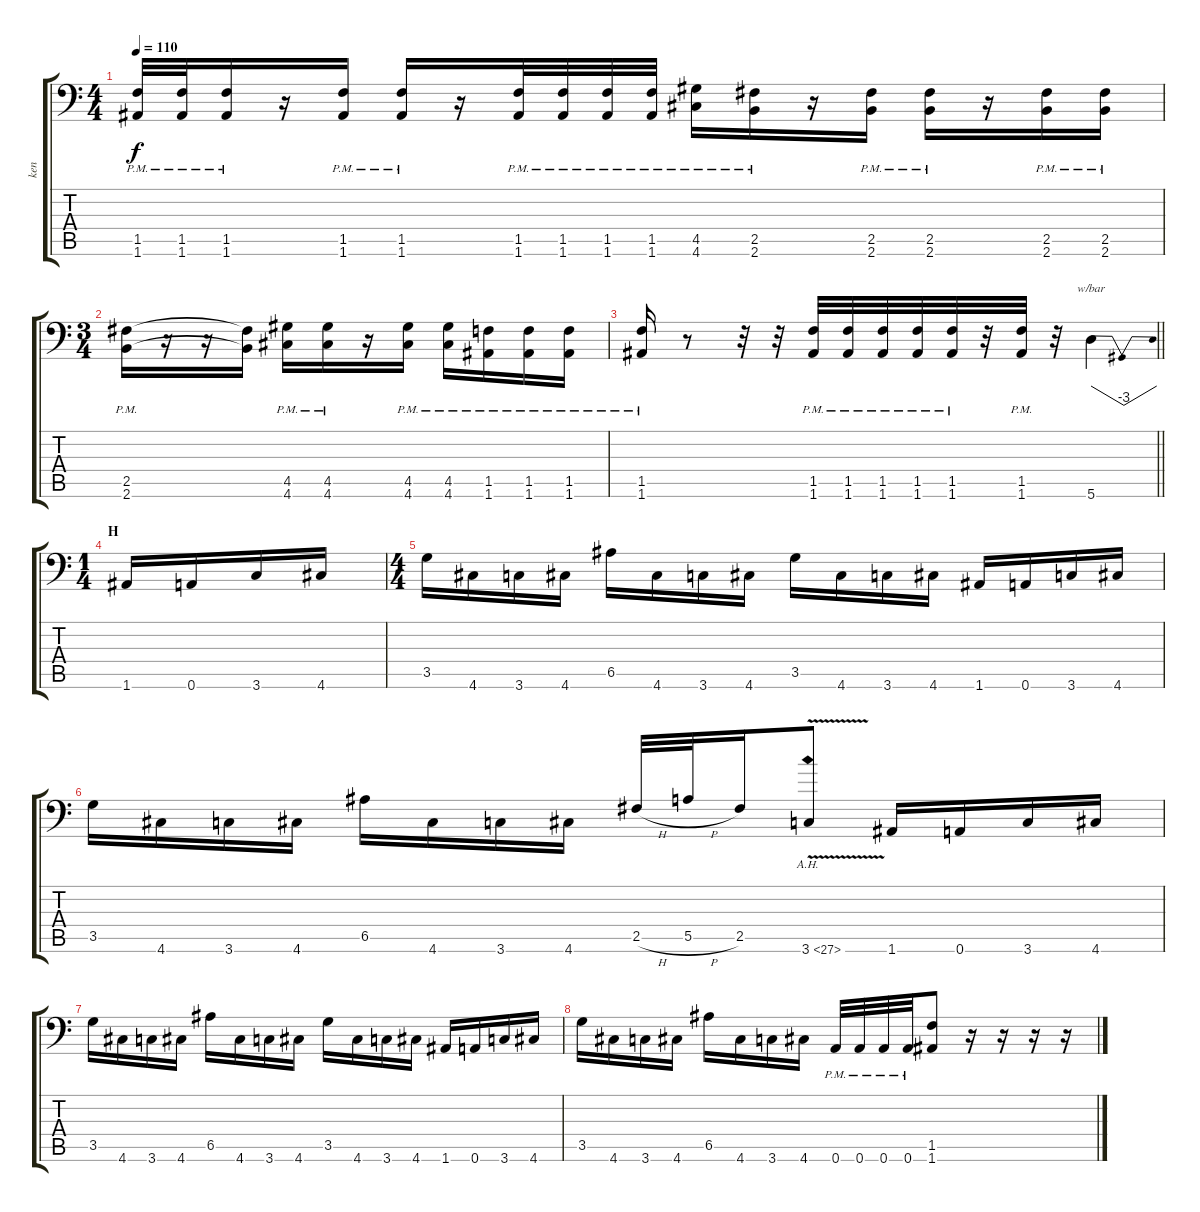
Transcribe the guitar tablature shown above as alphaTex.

\track ("ken" "ken") {instrument distortionguitar}
\staff {score tabs}
\tuning (B3 Gb3 D3 A2 E2 A1) {hide}
\ts (4 4)
\tempo 110
\clef f4
\ks c
(1.5 1.6{pm}).32{dy f} (1.5 1.6{pm}).32 (1.5 1.6{pm}).16 r.16 (1.5 1.6{pm}).16 (1.5 1.6{pm}).16 r.16 (1.5 1.6{pm}).32 (1.5 1.6{pm}).32 (1.5 1.6{pm}).32 (1.5 1.6{pm}).32 (4.5 4.6{pm}).16 (2.5 2.6{pm}).16 r.16 (2.5 2.6{pm}).16 (2.5 2.6{pm}).16 r.16 (2.5 2.6{pm}).16 (2.5 2.6{pm}).16 |
\ts (3 4)
(2.5 2.6{pm}).16 r.16 r.16 (2.5{t} 2.6{t}).16 (4.5 4.6{pm}).16 (4.5 4.6{pm}).16 r.16 (4.5 4.6{pm}).16 (4.5 4.6{pm}).16 (1.5 1.6{pm}).16 (1.5 1.6{pm}).16 (1.5 1.6{pm}).16 |
\barLineRight lightlight
(1.5 1.6{pm}).16 r.8 r.32 r.32 (1.5 1.6{pm}).32 (1.5 1.6{pm}).32 (1.5 1.6{pm}).32 (1.5 1.6{pm}).32 (1.5 1.6{pm}).32 r.32 (1.5 1.6{pm}).32 r.32 5.6.4{tbe (dip default 0 0 30 -12 60 0)} |
\ts (1 4)
\section ("" "H")
1.6.16 0.6.16 3.6.16 4.6.16 |
\ts (4 4)
3.5.16 4.6.16 3.6.16 4.6.16 6.5.16 4.6.16 3.6.16 4.6.16 3.5.16 4.6.16 3.6.16 4.6.16 1.6.16 0.6.16 3.6.16 4.6.16 |
3.5.16 4.6.16 3.6.16 4.6.16 6.5.16 4.6.16 3.6.16 4.6.16 2.5{h}.32 5.5{h}.32 2.5.16 3.6{ah 24 v}.8 1.6.16 0.6.16 3.6.16 4.6.16 |
3.5.16 4.6.16 3.6.16 4.6.16 6.5.16 4.6.16 3.6.16 4.6.16 3.5.16 4.6.16 3.6.16 4.6.16 1.6.16 0.6.16 3.6.16 4.6.16 |
3.5.16 4.6.16 3.6.16 4.6.16 6.5.16 4.6.16 3.6.16 4.6.16 0.6{pm}.32 0.6{pm}.32 0.6{pm}.32 0.6{pm}.32 (1.5 1.6).8 r.16 r.16 r.16 r.16
